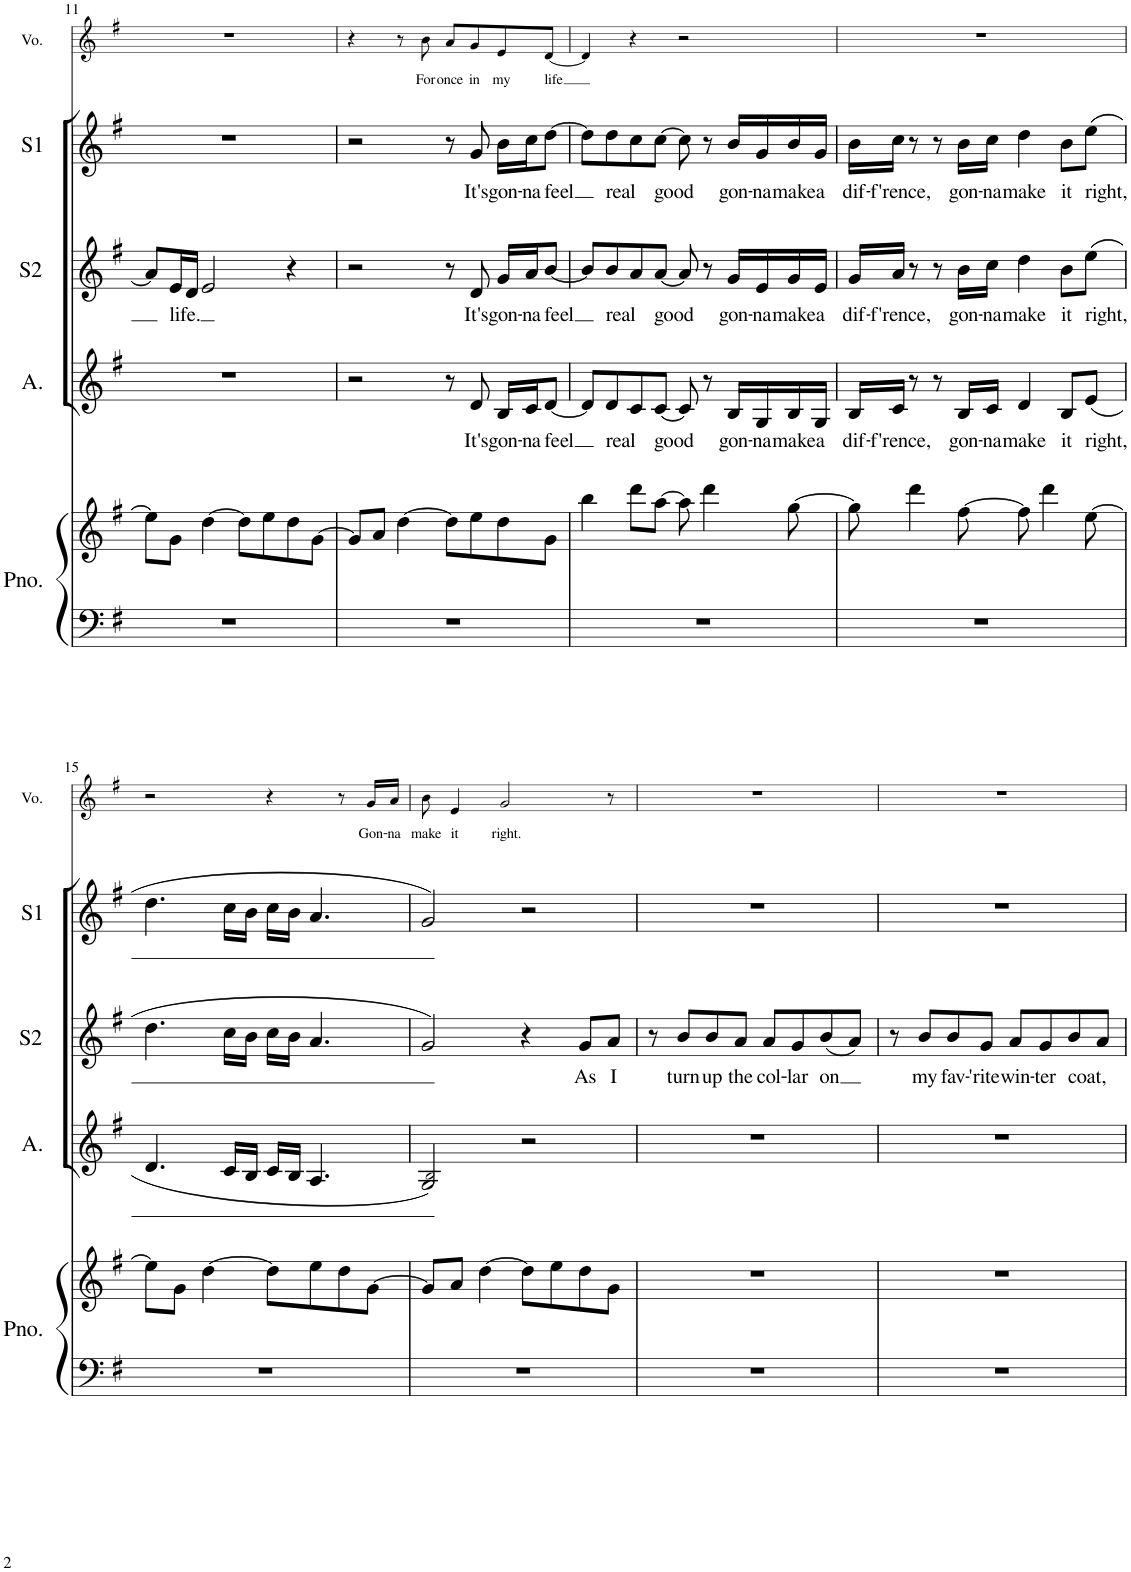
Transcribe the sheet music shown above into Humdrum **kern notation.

**kern	**kern	**kern	**text	**kern	**text	**kern	**text	**kern	**text
*part5	*part5	*part4	*part4	*part3	*part3	*part2	*part2	*part1	*part1
*staff6	*staff5	*staff4	*staff4	*staff3	*staff3	*staff2	*staff2	*staff1	*staff1
*I"Piano	*	*I"Alto	*	*I"Soprano 2	*	*I"Soprano 1	*	*I"Voice	*
*I'Pno.	*	*I'A.	*	*I'S2	*	*I'S1	*	*I'Vo.	*
!!LO:PB:g=z
*clefF4	*clefG2	*clefG2	*	*clefG2	*	*clefG2	*	*clefG2	*
*	*	*Trd1c2	*	*	*	*	*	*	*
*k[f#]	*k[f#]	*k[f#]	*	*k[f#]	*	*k[f#]	*	*k[f#]	*
*M4/4	*M4/4	*M4/4	*	*M4/4	*	*M4/4	*	*M4/4	*
=11	=11	=11	=11	=11	=11	=11	=11	=11	=11
1r	8ee\L]	1r	.	8a/L]	.	1r	.	1r	.
!	!	!	!	!	!LO:LY:b	!	!	!	!
.	8g\J	.	.	16e/L	life.	.	.	.	.
.	.	.	.	16d/JJ	.	.	.	.	.
.	[4dd\	.	.	2e/	.	.	.	.	.
.	8dd\L]	.	.	.	.	.	.	.	.
.	8ee\	.	.	.	.	.	.	.	.
.	8dd\	.	.	4r	.	.	.	.	.
.	[8g\J	.	.	.	.	.	.	.	.
=12	=12	=12	=12	=12	=12	=12	=12	=12	=12
1r	8g/L]	2r	.	2r	.	2r	.	4r	.
.	8a/J	.	.	.	.	.	.	.	.
.	[4dd\	.	.	.	.	.	.	8r	.
!	!	!	!	!	!	!	!	!	!LO:LY:b
.	.	.	.	.	.	.	.	8b\	For
!	!	!	!	!	!	!	!	!	!LO:LY:b
.	8dd\L]	8r	.	8r	.	8r	.	8a/L	once
!	!	!	!LO:LY:b	!	!LO:LY:b	!	!LO:LY:b	!	!LO:LY:b
.	8ee\	8d/	It's	8d/	It's	8g/	It's	8g/	in
!	!	!	!LO:LY:b	!	!LO:LY:b	!	!LO:LY:b	!	!LO:LY:b
.	8dd\	16B/LL	gon-	16g/LL	gon-	16b\LL	gon-	8e/	my
!	!	!	!LO:LY:b	!	!LO:LY:b	!	!LO:LY:b	!	!
.	.	16c/J	-na	16a/J	-na	16cc\J	-na	.	.
!	!	!	!LO:LY:b	!	!LO:LY:b	!	!LO:LY:b	!	!LO:LY:b
.	8g\J	[8d/J	feel	[8b/J	feel	[8dd\J	feel	[8d/J	life
=13	=13	=13	=13	=13	=13	=13	=13	=13	=13
1r	4bb\	8d/L]	.	8b/L]	.	8dd\L]	.	4d/]	.
!	!	!	!LO:LY:b	!	!LO:LY:b	!	!LO:LY:b	!	!
.	.	8d/	real	8b/	real	8dd\	real	.	.
.	8ddd\L	8c/	.	8a/	.	8cc\	.	4r	.
!	!	!	!LO:LY:b	!	!LO:LY:b	!	!LO:LY:b	!	!
.	[8aa\J	[8c/J	good	[8a/J	good	[8cc\J	good	.	.
.	8aa\]	8c/]	.	8a/]	.	8cc\]	.	2r	.
.	4ddd\	8r	.	8r	.	8r	.	.	.
!	!	!	!LO:LY:b	!	!LO:LY:b	!	!LO:LY:b	!	!
.	.	16B/LL	gon-	16g/LL	gon-	16b/LL	gon-	.	.
!	!	!	!LO:LY:b	!	!LO:LY:b	!	!LO:LY:b	!	!
.	.	16G/	-na	16e/	-na	16g/	-na	.	.
!	!	!	!LO:LY:b	!	!LO:LY:b	!	!LO:LY:b	!	!
.	[8gg\	16B/	make	16g/	make	16b/	make	.	.
!	!	!	!LO:LY:b	!	!LO:LY:b	!	!LO:LY:b	!	!
.	.	16G/JJ	a	16e/JJ	a	16g/JJ	a	.	.
=14	=14	=14	=14	=14	=14	=14	=14	=14	=14
!	!	!	!LO:LY:b	!	!LO:LY:b	!	!LO:LY:b	!	!
1r	8gg\]	16B/LL	dif-	16g/LL	dif-	16b\LL	dif-	1r	.
!	!	!	!LO:LY:b	!	!LO:LY:b	!	!LO:LY:b	!	!
.	.	16c/JJ	-f'rence,	16a/JJ	-f'rence,	16cc\JJ	-f'rence,	.	.
.	4ddd\	8r	.	8r	.	8r	.	.	.
.	.	8r	.	8r	.	8r	.	.	.
!	!	!	!LO:LY:b	!	!LO:LY:b	!	!LO:LY:b	!	!
.	[8ff#\	16B/LL	gon-	16b\LL	gon-	16b\LL	gon-	.	.
!	!	!	!LO:LY:b	!	!LO:LY:b	!	!LO:LY:b	!	!
.	.	16c/JJ	-na	16cc\JJ	-na	16cc\JJ	-na	.	.
!	!	!	!LO:LY:b	!	!LO:LY:b	!	!LO:LY:b	!	!
.	8ff#\]	4d/	make	4dd\	make	4dd\	make	.	.
.	4ddd\	.	.	.	.	.	.	.	.
!	!	!	!LO:LY:b	!	!LO:LY:b	!	!LO:LY:b	!	!
.	.	8B/L	it	8b\L	it	8b\L	it	.	.
!	!	!	!LO:LY:b	!	!LO:LY:b	!	!LO:LY:b	!	!
.	[8ee\	(8e/J	right,	(8ee\J	right,	(8ee\J	right,	.	.
!!LO:LB:g=z
=15	=15	=15	=15	=15	=15	=15	=15	=15	=15
1r	8ee\L]	4.d/	.	4.dd\	.	4.dd\	.	2r	.
.	8g\J	.	.	.	.	.	.	.	.
.	[4dd\	.	.	.	.	.	.	.	.
.	.	16c/LL	.	16cc\LL	.	16cc\LL	.	.	.
.	.	16B/JJ	.	16b\JJ	.	16b\JJ	.	.	.
.	8dd\L]	16c/LL	.	16cc\LL	.	16cc\LL	.	4r	.
.	.	16B/JJ	.	16b\JJ	.	16b\JJ	.	.	.
.	8ee\	4.A/	.	4.a/	.	4.a/	.	.	.
.	8dd\	.	.	.	.	.	.	8r	.
!	!	!	!	!	!	!	!	!	!LO:LY:b
.	[8g\J	.	.	.	.	.	.	16g/LL	Gon-
!	!	!	!	!	!	!	!	!	!LO:LY:b
.	.	.	.	.	.	.	.	16a/JJ	-na
=16	=16	=16	=16	=16	=16	=16	=16	=16	=16
!	!	!	!	!	!	!	!	!	!LO:LY:b
1r	8g/L]	2G/ 2B/)	.	2g/)	.	2g/)	.	8b\	make
!	!	!	!	!	!	!	!	!	!LO:LY:b
.	8a/J	.	.	.	.	.	.	4e/	it
.	[4dd\	.	.	.	.	.	.	.	.
!	!	!	!	!	!	!	!	!	!LO:LY:b
.	.	.	.	.	.	.	.	2g/	right.
.	8dd\L]	2r	.	4r	.	2r	.	.	.
.	8ee\	.	.	.	.	.	.	.	.
!	!	!	!	!	!LO:LY:b	!	!	!	!
.	8dd\	.	.	8g/L	As	.	.	.	.
!	!	!	!	!	!LO:LY:b	!	!	!	!
.	8g\J	.	.	8a/J	I	.	.	8r	.
=17	=17	=17	=17	=17	=17	=17	=17	=17	=17
1r	1r	1r	.	8r	.	1r	.	1r	.
!	!	!	!	!	!LO:LY:b	!	!	!	!
.	.	.	.	8b/L	turn	.	.	.	.
!	!	!	!	!	!LO:LY:b	!	!	!	!
.	.	.	.	8b/	up	.	.	.	.
!	!	!	!	!	!LO:LY:b	!	!	!	!
.	.	.	.	8a/J	the	.	.	.	.
!	!	!	!	!	!LO:LY:b	!	!	!	!
.	.	.	.	8a/L	col-	.	.	.	.
!	!	!	!	!	!LO:LY:b	!	!	!	!
.	.	.	.	8g/	-lar	.	.	.	.
!	!	!	!	!	!LO:LY:b	!	!	!	!
.	.	.	.	(8b/	on	.	.	.	.
.	.	.	.	8a/J)	.	.	.	.	.
=18	=18	=18	=18	=18	=18	=18	=18	=18	=18
1r	1r	1r	.	8r	.	1r	.	1r	.
!	!	!	!	!	!LO:LY:b	!	!	!	!
.	.	.	.	8b/L	my	.	.	.	.
!	!	!	!	!	!LO:LY:b	!	!	!	!
.	.	.	.	8b/	fav-	.	.	.	.
!	!	!	!	!	!LO:LY:b	!	!	!	!
.	.	.	.	8g/J	-'rite	.	.	.	.
!	!	!	!	!	!LO:LY:b	!	!	!	!
.	.	.	.	8a/L	win-	.	.	.	.
!	!	!	!	!	!LO:LY:b	!	!	!	!
.	.	.	.	8g/	-ter	.	.	.	.
!	!	!	!	!	!LO:LY:b	!	!	!	!
.	.	.	.	8b/	coat,	.	.	.	.
.	.	.	.	8a/J	.	.	.	.	.
=	=	=	=	=	=	=	=	=	=
*-	*-	*-	*-	*-	*-	*-	*-	*-	*-
